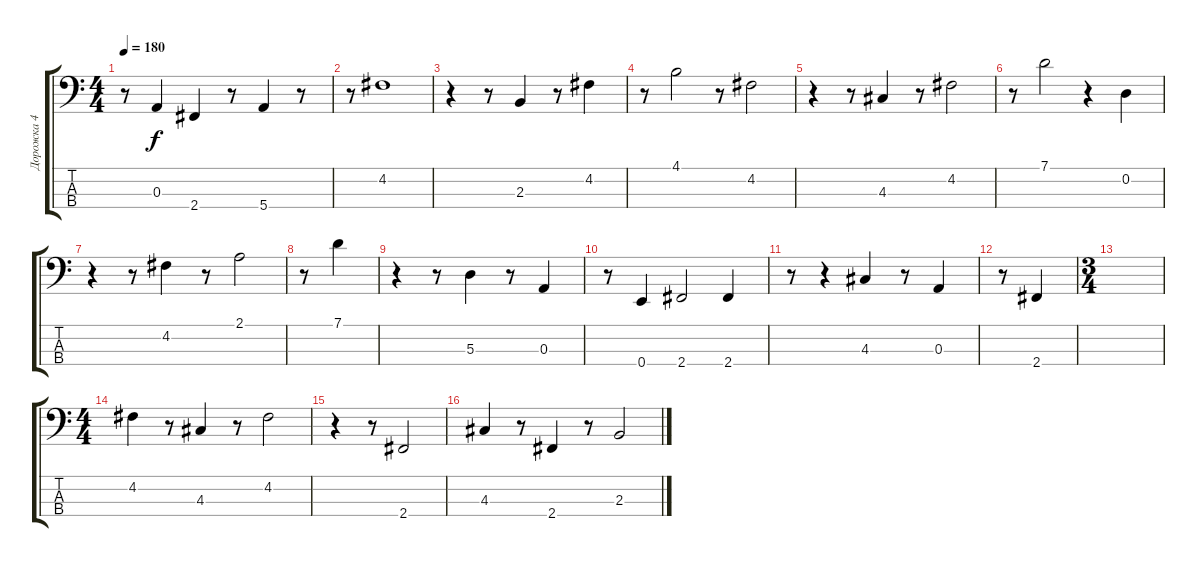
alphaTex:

\track ("Дорожка 4" "Дорожка 4") {instrument electricbassfinger}
\staff {score tabs}
\tuning (G2 D2 A1 E1) {hide}
\ts (4 4)
\tempo 180
\clef f4
\ks c
r.8{dy f} 0.3.4 2.4.4 r.8 5.4.4 r.8 |
r.8 4.2.1 |
r.4 r.8 2.3.4 r.8 4.2.4 |
r.8 4.1.2 r.8 4.2.2 |
r.4 r.8 4.3.4 r.8 4.2.2 |
r.8 7.1.2 r.4 0.2.4 |
r.4 r.8 4.2.4 r.8 2.1.2 |
r.8 7.1.4 |
r.4 r.8 5.3.4 r.8 0.3.4 |
r.8 0.4.4 2.4.2 2.4.4 |
r.8 r.4 4.3.4 r.8 0.3.4 |
r.8 2.4.4 |
\ts (3 4)
|
\ts (4 4)
4.2.4 r.8 4.3.4 r.8 4.2.2 |
r.4 r.8 2.4.2 |
4.3.4 r.8 2.4.4 r.8 2.3.2
